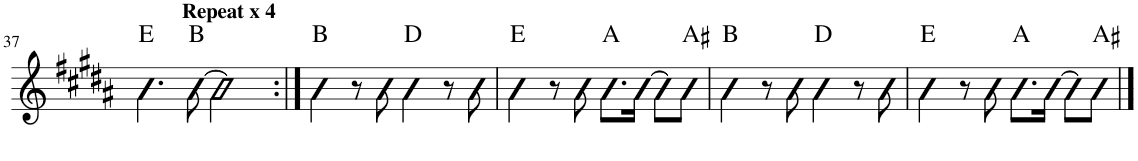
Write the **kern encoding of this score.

**kern	**harte
*part1	*part1
*staff1	*
*I"Piano	*
*I'Pno.	*
!!LO:PB:g=z
*clefG2	*
*k[f#c#g#d#a#]	*
*M4/4	*
=37	=37
4.a#\	E:maj
[8a#\	B:maj
!LO:TX:a:B:t=Repeat x 4	!
2a#\]	.
=38:|!	=38:|!
4B\	B:maj
8r	.
8B\	.
4d#\	D:maj
8r	.
8d#\	.
=39	=39
4e\	E:maj
8r	.
8b\	.
8.f#\L	A:maj
[16b\Jk	.
8b\L]	.
8f#\J	A#:maj
=40	=40
4B\	B:maj
8r	.
8B\	.
4d#\	D:maj
8r	.
8d#\	.
=41	=41
4e\	E:maj
8r	.
8b\	.
8.f#\L	A:maj
[16b\Jk	.
8b\L]	.
8f#\J	A#:maj
==	==
*-	*-
